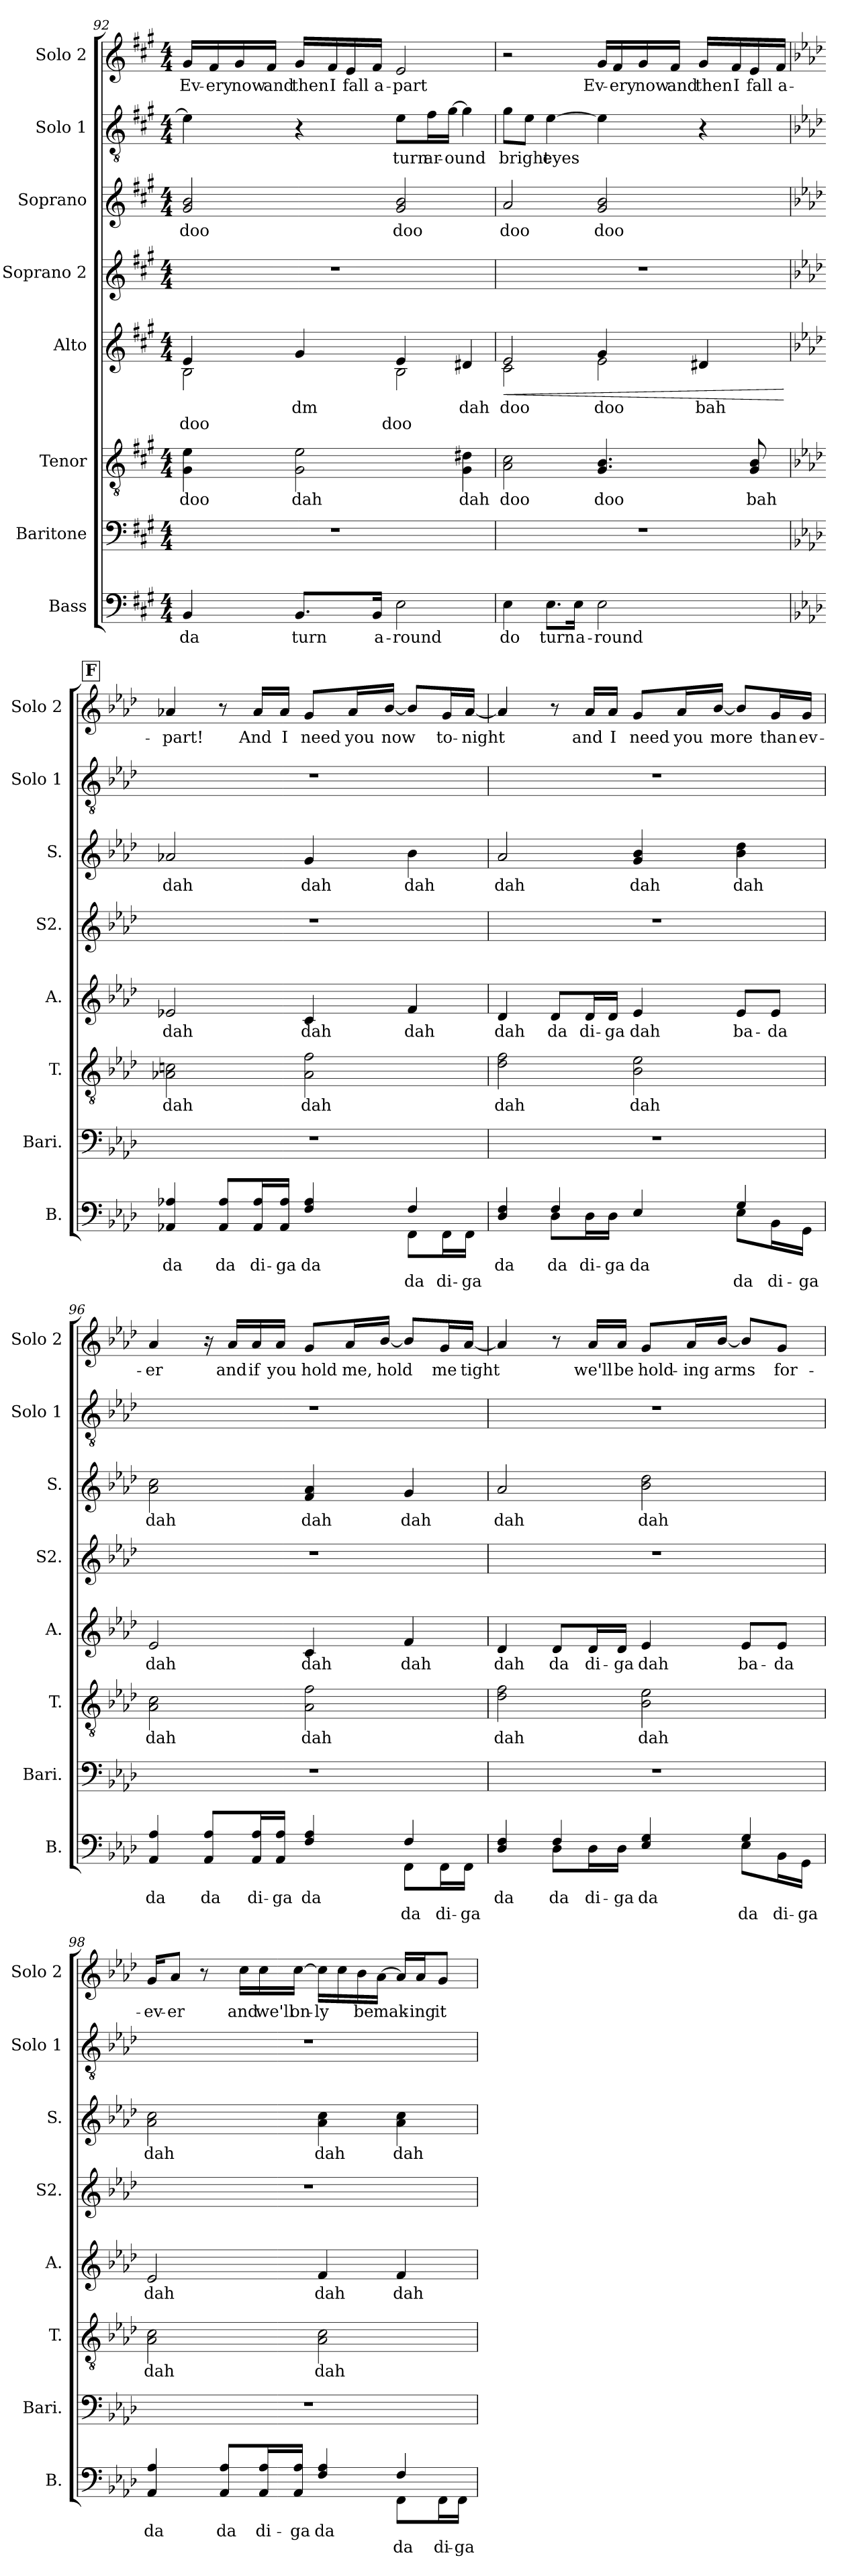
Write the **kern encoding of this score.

**kern	**text	**text	**kern	**kern	**text	**kern	**text	**text	**dynam	**kern	**kern	**text	**kern	**text	**kern	**text
*part8	*part8	*part8	*part7	*part6	*part6	*part5	*part5	*part5	*part5	*part4	*part3	*part3	*part2	*part2	*part1	*part1
*staff8	*staff8	*staff8	*staff7	*staff6	*staff6	*staff5	*staff5	*staff5	*staff5	*staff4	*staff3	*staff3	*staff2	*staff2	*staff1	*staff1
*I"Bass	*	*	*I"Baritone	*I"Tenor	*	*I"Alto	*	*	*	*I"Soprano 2	*I"Soprano	*	*I"Solo 1	*	*I"Solo 2	*
*I'B.	*	*	*I'Bari.	*I'T.	*	*I'A.	*	*	*	*I'S2.	*I'S.	*	*I'Solo 1	*	*I'Solo 2	*
*clefF4	*	*	*clefF4	*clefGv2	*	*clefG2	*	*	*	*clefG2	*clefG2	*	*clefGv2	*	*clefG2	*
*k[f#c#g#]	*	*	*k[f#c#g#]	*k[f#c#g#]	*	*k[f#c#g#]	*	*	*	*k[f#c#g#]	*k[f#c#g#]	*	*k[f#c#g#]	*	*k[f#c#g#]	*
*M4/4	*	*	*M4/4	*M4/4	*	*M4/4	*	*	*	*M4/4	*M4/4	*	*M4/4	*	*M4/4	*
=92	=92	=92	=92	=92	=92	=92	=92	=92	=92	=92	=92	=92	=92	=92	=92	=92
!	!LO:LY:b	!	!	!	!LO:LY:b	!	!LO:LY:b	!	!	!	!	!	!	!	!	!
*	*	*	*	*	*	*^	*	*	*	*	*	*	*	*	*	*
!	!	!	!	!	!	!	!	!	!LO:LY:b	!	!	!	!LO:LY:b	!	!	!	!LO:LY:b
4BB/	da	.	1r	4G#\ 4e\	doo	4e/	2B\	.	doo	.	1r	2g#/ 2b/	doo	4e\]	.	16g#/LL	Ev-
!	!	!	!	!	!	!	!	!	!	!	!	!	!	!	!	!	!LO:LY:b
.	.	.	.	.	.	.	.	.	.	.	.	.	.	.	.	16f#/	-ery
!	!	!	!	!	!	!	!	!	!	!	!	!	!	!	!	!	!LO:LY:b
.	.	.	.	.	.	.	.	.	.	.	.	.	.	.	.	16g#/	now
!	!	!	!	!	!	!	!	!	!	!	!	!	!	!	!	!	!LO:LY:b
.	.	.	.	.	.	.	.	.	.	.	.	.	.	.	.	16f#/JJ	and
!	!LO:LY:b	!	!	!	!LO:LY:b	!	!	!LO:LY:b	!	!	!	!	!	!	!	!	!LO:LY:b
8.BB/L	turn	.	.	2G#\ 2e\	dah	4g#/	.	dm	.	.	.	.	.	4r	.	16g#/LL	then
!	!	!	!	!	!	!	!	!	!	!	!	!	!	!	!	!	!LO:LY:b
.	.	.	.	.	.	.	.	.	.	.	.	.	.	.	.	16f#/	I
!	!	!	!	!	!	!	!	!	!	!	!	!	!	!	!	!	!LO:LY:b
.	.	.	.	.	.	.	.	.	.	.	.	.	.	.	.	16e/	fall
!	!LO:LY:b	!	!	!	!	!	!	!	!	!	!	!	!	!	!	!	!LO:LY:b
16BB/Jk	a-	.	.	.	.	.	.	.	.	.	.	.	.	.	.	16f#/JJ	a-
!	!LO:LY:b	!	!	!	!	!	!	!LO:LY:b	!	!	!	!	!	!	!	!	!
!	!	!	!	!	!	!	!	!	!LO:LY:b	!	!	!	!LO:LY:b	!	!LO:LY:b	!	!LO:LY:b
2E\	-round	.	.	.	.	4e/	2B\	.	doo	.	.	2g#/ 2b/	doo	8e\L	turn	2e/	-part
!	!	!	!	!	!	!	!	!	!	!	!	!	!	!	!LO:LY:b	!	!
.	.	.	.	.	.	.	.	.	.	.	.	.	.	16f#\L	ar-	.	.
!	!	!	!	!	!	!	!	!	!	!	!	!	!	!	!LO:LY:b	!	!
.	.	.	.	.	.	.	.	.	.	.	.	.	.	[16g#\JJ	-ound	.	.
!	!	!	!	!	!LO:LY:b	!	!	!LO:LY:b	!	!	!	!	!	!	!	!	!
.	.	.	.	4G#\ 4d#X\	dah	4d#X/	.	dah	.	.	.	.	.	4g#\]	.	.	.
!!LO:PB:g=z
=93	=93	=93	=93	=93	=93	=93	=93	=93	=93	=93	=93	=93	=93	=93	=93	=93	=93
!	!LO:LY:b	!	!	!	!LO:LY:b	!	!	!LO:LY:b	!	!LO:HP:b	!	!	!LO:LY:b	!	!LO:LY:b	!	!
4E\	do	.	1r	2A\ 2c#\	doo	2e/	2c#\	doo	.	<	1r	2a/	doo	8g#\L	bright	2r	.
.	.	.	.	.	.	.	.	.	.	.	.	.	.	8e\J	.	.	.
!	!LO:LY:b	!	!	!	!	!	!	!	!	!	!	!	!	!	!LO:LY:b	!	!
8.E\L	turn	.	.	.	.	.	.	.	.	.	.	.	.	[4e\	eyes	.	.
!	!LO:LY:b	!	!	!	!	!	!	!	!	!	!	!	!	!	!	!	!
16E\Jk	a-	.	.	.	.	.	.	.	.	.	.	.	.	.	.	.	.
!	!LO:LY:b	!	!	!	!LO:LY:b	!	!	!LO:LY:b	!	!	!	!	!LO:LY:b	!	!	!	!LO:LY:b
2E\	-round	.	.	4.G#/ 4.B/	doo	4g#/	2e\	doo	.	.	.	2g#/ 2b/	doo	4e\]	.	16g#/LL	Ev-
!	!	!	!	!	!	!	!	!	!	!	!	!	!	!	!	!	!LO:LY:b
.	.	.	.	.	.	.	.	.	.	.	.	.	.	.	.	16f#/	-ery
!	!	!	!	!	!	!	!	!	!	!	!	!	!	!	!	!	!LO:LY:b
.	.	.	.	.	.	.	.	.	.	.	.	.	.	.	.	16g#/	now
!	!	!	!	!	!	!	!	!	!	!	!	!	!	!	!	!	!LO:LY:b
.	.	.	.	.	.	.	.	.	.	.	.	.	.	.	.	16f#/JJ	and
!	!	!	!	!	!	!	!	!LO:LY:b	!	!	!	!	!	!	!	!	!LO:LY:b
.	.	.	.	.	.	4d#X/	.	bah	.	.	.	.	.	4r	.	16g#/LL	then
!	!	!	!	!	!	!	!	!	!	!	!	!	!	!	!	!	!LO:LY:b
.	.	.	.	.	.	.	.	.	.	.	.	.	.	.	.	16f#/	I
!	!	!	!	!	!LO:LY:b	!	!	!	!	!	!	!	!	!	!	!	!LO:LY:b
.	.	.	.	8G#/ 8B/	bah	.	.	.	.	.	.	.	.	.	.	16e/	fall
!	!	!	!	!	!	!	!	!	!	!	!	!	!	!	!	!	!LO:LY:b
.	.	.	.	.	.	.	.	.	.	.	.	.	.	.	.	16f#/JJ	a-
*	*	*	*	*	*	*v	*v	*	*	*	*	*	*	*	*	*	*
.	.	.	.	.	.	.	.	.	[	.	.	.	.	.	.	.
!!LO:REH:place=s1:a:B:fs=14:t=F
=94	=94	=94	=94	=94	=94	=94	=94	=94	=94	=94	=94	=94	=94	=94	=94	=94
*k[b-e-a-d-]	*	*	*k[b-e-a-d-]	*k[b-e-a-d-]	*	*k[b-e-a-d-]	*	*	*	*k[b-e-a-d-]	*k[b-e-a-d-]	*	*k[b-e-a-d-]	*	*k[b-e-a-d-]	*
!	!LO:LY:b	!	!	!	!LO:LY:b	!	!LO:LY:b	!	!	!	!	!LO:LY:b	!	!	!	!LO:LY:b
*^	*	*	*	*	*	*	*	*	*	*	*	*	*	*	*	*
4AA-X/ 4A-X/	2.ryy	da	.	1r	2A-X\ 2cn\	dah	2e-X/	dah	.	.	1r	2a-X/	dah	1r	.	4a-X/	-part!
!	!	!LO:LY:b	!	!	!	!	!	!	!	!	!	!	!	!	!	!	!
8AA-/ 8A-/L	.	da	.	.	.	.	.	.	.	.	.	.	.	.	.	8r	.
!	!	!LO:LY:b	!	!	!	!	!	!	!	!	!	!	!	!	!	!	!LO:LY:b
16AA-/ 16A-/L	.	di-	.	.	.	.	.	.	.	.	.	.	.	.	.	16a-/LL	And
!	!	!LO:LY:b	!	!	!	!	!	!	!	!	!	!	!	!	!	!	!LO:LY:b
16AA-/ 16A-/JJ	.	-ga	.	.	.	.	.	.	.	.	.	.	.	.	.	16a-/JJ	I
!	!	!LO:LY:b	!	!	!	!LO:LY:b	!	!LO:LY:b	!	!	!	!	!LO:LY:b	!	!	!	!LO:LY:b
4F/ 4A-/	.	da	.	.	2A-\ 2f\	dah	4c/	dah	.	.	.	4g/	dah	.	.	8g/L	need
!	!	!	!	!	!	!	!	!	!	!	!	!	!	!	!	!	!LO:LY:b
.	.	.	.	.	.	.	.	.	.	.	.	.	.	.	.	16a-/L	you
!	!	!	!	!	!	!	!	!	!	!	!	!	!	!	!	!	!LO:LY:b
.	.	.	.	.	.	.	.	.	.	.	.	.	.	.	.	[16b-/JJ	now
!	!	!	!LO:LY:b	!	!	!	!	!LO:LY:b	!	!	!	!	!LO:LY:b	!	!	!	!
8FF\L	4F/	.	da	.	.	.	4f/	dah	.	.	.	4b-\	dah	.	.	8b-/L]	.
!	!	!	!LO:LY:b	!	!	!	!	!	!	!	!	!	!	!	!	!	!LO:LY:b
16FF\L	.	.	di-	.	.	.	.	.	.	.	.	.	.	.	.	16g/L	to-
!	!	!	!LO:LY:b	!	!	!	!	!	!	!	!	!	!	!	!	!	!LO:LY:b
16FF\JJ	.	.	-ga	.	.	.	.	.	.	.	.	.	.	.	.	[16a-/JJ	-night
!!LO:LB:g=z
=95	=95	=95	=95	=95	=95	=95	=95	=95	=95	=95	=95	=95	=95	=95	=95	=95	=95
!	!	!LO:LY:b	!	!	!	!LO:LY:b	!	!LO:LY:b	!	!	!	!	!LO:LY:b	!	!	!	!
4D-/ 4F/	4ryy	da	.	1r	2d-\ 2f\	dah	4d-/	dah	.	.	1r	2a-/	dah	1r	.	4a-/]	.
!	!	!LO:LY:b	!	!	!	!	!	!LO:LY:b	!	!	!	!	!	!	!	!	!
8D-\L	4F/	da	.	.	.	.	8d-/L	da	.	.	.	.	.	.	.	8r	.
!	!	!LO:LY:b	!	!	!	!	!	!LO:LY:b	!	!	!	!	!	!	!	!	!LO:LY:b
16D-\L	.	di-	.	.	.	.	16d-/L	di-	.	.	.	.	.	.	.	16a-/LL	and
!	!	!LO:LY:b	!	!	!	!	!	!LO:LY:b	!	!	!	!	!	!	!	!	!LO:LY:b
16D-\JJ	.	-ga	.	.	.	.	16d-/JJ	-ga	.	.	.	.	.	.	.	16a-/JJ	I
!	!	!LO:LY:b	!	!	!	!LO:LY:b	!	!LO:LY:b	!	!	!	!	!LO:LY:b	!	!	!	!LO:LY:b
4E-/	4ryy	da	.	.	2B-\ 2e-\	dah	4e-/	dah	.	.	.	4g/ 4b-/	dah	.	.	8g/L	need
!	!	!	!	!	!	!	!	!	!	!	!	!	!	!	!	!	!LO:LY:b
.	.	.	.	.	.	.	.	.	.	.	.	.	.	.	.	16a-/L	you
!	!	!	!	!	!	!	!	!	!	!	!	!	!	!	!	!	!LO:LY:b
.	.	.	.	.	.	.	.	.	.	.	.	.	.	.	.	[16b-/JJ	more
!	!	!	!LO:LY:b	!	!	!	!	!LO:LY:b	!	!	!	!	!LO:LY:b	!	!	!	!
8E-\L	4G/	.	da	.	.	.	8e-/L	ba-	.	.	.	4b-\ 4dd-\	dah	.	.	8b-/L]	.
!	!	!	!LO:LY:b	!	!	!	!	!LO:LY:b	!	!	!	!	!	!	!	!	!LO:LY:b
16BB-\L	.	.	di-	.	.	.	8e-/J	-da	.	.	.	.	.	.	.	16g/L	than
!	!	!	!LO:LY:b	!	!	!	!	!	!	!	!	!	!	!	!	!	!LO:LY:b
16GG\JJ	.	.	-ga	.	.	.	.	.	.	.	.	.	.	.	.	16g/JJ	ev-
=96	=96	=96	=96	=96	=96	=96	=96	=96	=96	=96	=96	=96	=96	=96	=96	=96	=96
!	!	!LO:LY:b	!	!	!	!LO:LY:b	!	!LO:LY:b	!	!	!	!	!LO:LY:b	!	!	!	!LO:LY:b
4AA-/ 4A-/	2.ryy	da	.	1r	2A-\ 2c\	dah	2e-/	dah	.	.	1r	2a-\ 2cc\	dah	1r	.	4a-/	-er
!	!	!LO:LY:b	!	!	!	!	!	!	!	!	!	!	!	!	!	!	!
8AA-/ 8A-/L	.	da	.	.	.	.	.	.	.	.	.	.	.	.	.	16r	.
!	!	!	!	!	!	!	!	!	!	!	!	!	!	!	!	!	!LO:LY:b
.	.	.	.	.	.	.	.	.	.	.	.	.	.	.	.	16a-/LL	and
!	!	!LO:LY:b	!	!	!	!	!	!	!	!	!	!	!	!	!	!	!LO:LY:b
16AA-/ 16A-/L	.	di-	.	.	.	.	.	.	.	.	.	.	.	.	.	16a-/	if
!	!	!LO:LY:b	!	!	!	!	!	!	!	!	!	!	!	!	!	!	!LO:LY:b
16AA-/ 16A-/JJ	.	-ga	.	.	.	.	.	.	.	.	.	.	.	.	.	16a-/JJ	you
!	!	!LO:LY:b	!	!	!	!LO:LY:b	!	!LO:LY:b	!	!	!	!	!LO:LY:b	!	!	!	!LO:LY:b
4F/ 4A-/	.	da	.	.	2A-\ 2f\	dah	4c/	dah	.	.	.	4f/ 4a-/	dah	.	.	8g/L	hold
!	!	!	!	!	!	!	!	!	!	!	!	!	!	!	!	!	!LO:LY:b
.	.	.	.	.	.	.	.	.	.	.	.	.	.	.	.	16a-/L	me,
!	!	!	!	!	!	!	!	!	!	!	!	!	!	!	!	!	!LO:LY:b
.	.	.	.	.	.	.	.	.	.	.	.	.	.	.	.	[16b-/JJ	hold
!	!	!	!LO:LY:b	!	!	!	!	!LO:LY:b	!	!	!	!	!LO:LY:b	!	!	!	!
8FF\L	4F/	.	da	.	.	.	4f/	dah	.	.	.	4g/	dah	.	.	8b-/L]	.
!	!	!	!LO:LY:b	!	!	!	!	!	!	!	!	!	!	!	!	!	!LO:LY:b
16FF\L	.	.	di-	.	.	.	.	.	.	.	.	.	.	.	.	16g/L	me
!	!	!	!LO:LY:b	!	!	!	!	!	!	!	!	!	!	!	!	!	!LO:LY:b
16FF\JJ	.	.	-ga	.	.	.	.	.	.	.	.	.	.	.	.	[16a-/JJ	tight
!!LO:PB:g=z
=97	=97	=97	=97	=97	=97	=97	=97	=97	=97	=97	=97	=97	=97	=97	=97	=97	=97
!	!	!LO:LY:b	!	!	!	!LO:LY:b	!	!LO:LY:b	!	!	!	!	!LO:LY:b	!	!	!	!
4D-/ 4F/	4ryy	da	.	1r	2d-\ 2f\	dah	4d-/	dah	.	.	1r	2a-/	dah	1r	.	4a-/]	.
!	!	!LO:LY:b	!	!	!	!	!	!LO:LY:b	!	!	!	!	!	!	!	!	!
8D-\L	4F/	da	.	.	.	.	8d-/L	da	.	.	.	.	.	.	.	8r	.
!	!	!LO:LY:b	!	!	!	!	!	!LO:LY:b	!	!	!	!	!	!	!	!	!LO:LY:b
16D-\L	.	di-	.	.	.	.	16d-/L	di-	.	.	.	.	.	.	.	16a-/LL	we'll
!	!	!LO:LY:b	!	!	!	!	!	!LO:LY:b	!	!	!	!	!	!	!	!	!LO:LY:b
16D-\JJ	.	-ga	.	.	.	.	16d-/JJ	-ga	.	.	.	.	.	.	.	16a-/JJ	be
!	!	!LO:LY:b	!	!	!	!LO:LY:b	!	!LO:LY:b	!	!	!	!	!LO:LY:b	!	!	!	!LO:LY:b
4E-/ 4G/	4ryy	da	.	.	2B-\ 2e-\	dah	4e-/	dah	.	.	.	2b-\ 2dd-\	dah	.	.	8g/L	hold-
!	!	!	!	!	!	!	!	!	!	!	!	!	!	!	!	!	!LO:LY:b
.	.	.	.	.	.	.	.	.	.	.	.	.	.	.	.	16a-/L	-ing
!	!	!	!	!	!	!	!	!	!	!	!	!	!	!	!	!	!LO:LY:b
.	.	.	.	.	.	.	.	.	.	.	.	.	.	.	.	[16b-/JJ	arms
!	!	!	!LO:LY:b	!	!	!	!	!LO:LY:b	!	!	!	!	!	!	!	!	!
8E-\L	4G/	.	da	.	.	.	8e-/L	ba-	.	.	.	.	.	.	.	8b-/L]	.
!	!	!	!LO:LY:b	!	!	!	!	!LO:LY:b	!	!	!	!	!	!	!	!	!LO:LY:b
16BB-\L	.	.	di-	.	.	.	8e-/J	-da	.	.	.	.	.	.	.	8g/J	for-
!	!	!	!LO:LY:b	!	!	!	!	!	!	!	!	!	!	!	!	!	!
16GG\JJ	.	.	-ga	.	.	.	.	.	.	.	.	.	.	.	.	.	.
=98	=98	=98	=98	=98	=98	=98	=98	=98	=98	=98	=98	=98	=98	=98	=98	=98	=98
!	!	!LO:LY:b	!	!	!	!LO:LY:b	!	!LO:LY:b	!	!	!	!	!LO:LY:b	!	!	!	!LO:LY:b
4AA-/ 4A-/	2.ryy	da	.	1r	2A-\ 2c\	dah	2e-/	dah	.	.	1r	2a-\ 2cc\	dah	1r	.	16g/KL	-ev-
!	!	!	!	!	!	!	!	!	!	!	!	!	!	!	!	!	!LO:LY:b
.	.	.	.	.	.	.	.	.	.	.	.	.	.	.	.	8a-/J	-er
.	.	.	.	.	.	.	.	.	.	.	.	.	.	.	.	8r	.
!	!	!LO:LY:b	!	!	!	!	!	!	!	!	!	!	!	!	!	!	!
8AA-/ 8A-/L	.	da	.	.	.	.	.	.	.	.	.	.	.	.	.	.	.
!	!	!	!	!	!	!	!	!	!	!	!	!	!	!	!	!	!LO:LY:b
.	.	.	.	.	.	.	.	.	.	.	.	.	.	.	.	16cc\LL	and
!	!	!LO:LY:b	!	!	!	!	!	!	!	!	!	!	!	!	!	!	!LO:LY:b
16AA-/ 16A-/L	.	di-	.	.	.	.	.	.	.	.	.	.	.	.	.	16cc\	we'll
!	!	!LO:LY:b	!	!	!	!	!	!	!	!	!	!	!	!	!	!	!LO:LY:b
16AA-/ 16A-/JJ	.	-ga	.	.	.	.	.	.	.	.	.	.	.	.	.	[16cc\JJ	on-
!	!	!LO:LY:b	!	!	!	!LO:LY:b	!	!LO:LY:b	!	!	!	!	!LO:LY:b	!	!	!	!LO:LY:b
4F/ 4A-/	.	da	.	.	2A-\ 2c\	dah	4f/	dah	.	.	.	4a-\ 4cc\	dah	.	.	16cc\LL]	-ly
.	.	.	.	.	.	.	.	.	.	.	.	.	.	.	.	16cc\	.
!	!	!	!	!	!	!	!	!	!	!	!	!	!	!	!	!	!LO:LY:b
.	.	.	.	.	.	.	.	.	.	.	.	.	.	.	.	16b-\	be
!	!	!	!	!	!	!	!	!	!	!	!	!	!	!	!	!	!LO:LY:b
.	.	.	.	.	.	.	.	.	.	.	.	.	.	.	.	[16a-\JJ	mak-
!	!	!	!LO:LY:b	!	!	!	!	!LO:LY:b	!	!	!	!	!LO:LY:b	!	!	!	!
8FF\L	4F/	.	da	.	.	.	4f/	dah	.	.	.	4a-\ 4cc\	dah	.	.	16a-/LL]	.
!	!	!	!	!	!	!	!	!	!	!	!	!	!	!	!	!	!LO:LY:b
.	.	.	.	.	.	.	.	.	.	.	.	.	.	.	.	16a-/J	-ing
!	!	!	!LO:LY:b	!	!	!	!	!	!	!	!	!	!	!	!	!	!LO:LY:b
16FF\L	.	.	di-	.	.	.	.	.	.	.	.	.	.	.	.	8g/J	it
!	!	!	!LO:LY:b	!	!	!	!	!	!	!	!	!	!	!	!	!	!
16FF\JJ	.	.	-ga	.	.	.	.	.	.	.	.	.	.	.	.	.	.
*v	*v	*	*	*	*	*	*	*	*	*	*	*	*	*	*	*	*
=	=	=	=	=	=	=	=	=	=	=	=	=	=	=	=	=
*-	*-	*-	*-	*-	*-	*-	*-	*-	*-	*-	*-	*-	*-	*-	*-	*-
